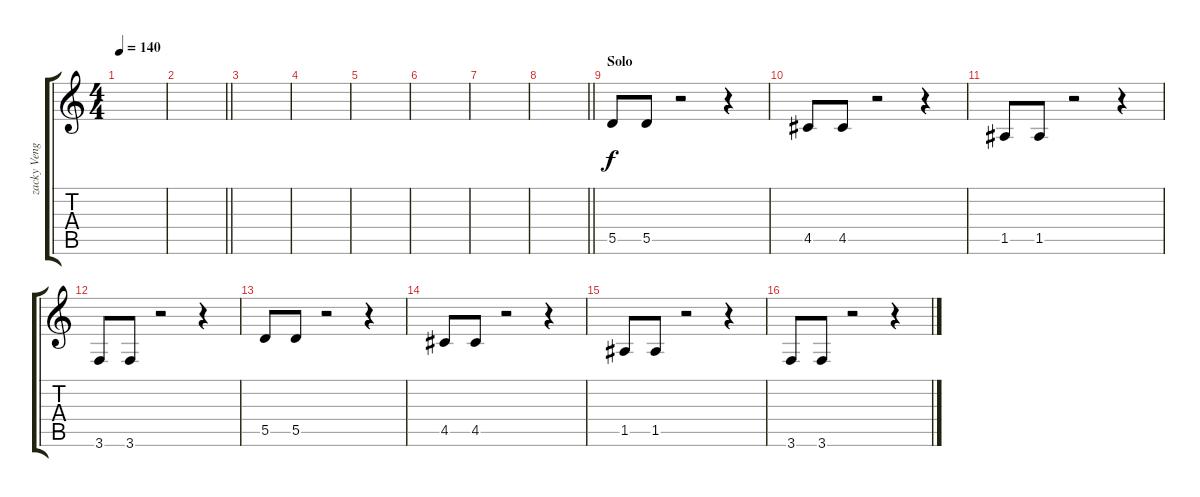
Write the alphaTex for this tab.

\track ("zacky Vengeance (electric rythm)" "zacky Veng") {instrument overdrivenguitar}
\staff {score tabs}
\tuning (E4 B3 G3 D3 A2 D2) {hide}
\ts (4 4)
\tempo 140
\clef g2
\ks c
|
\barLineRight lightlight
|
|
|
|
|
|
\barLineRight lightlight
|
\section ("" "Solo")
5.5.8{instrument electricguitarclean} 5.5.8 r.2 r.4 |
4.5.8{instrument electricguitarclean} 4.5.8 r.2 r.4 |
1.5.8{instrument electricguitarclean} 1.5.8 r.2 r.4 |
3.6.8 3.6.8 r.2 r.4 |
5.5.8{instrument electricguitarclean} 5.5.8 r.2 r.4 |
4.5.8{instrument electricguitarclean} 4.5.8 r.2 r.4 |
1.5.8{instrument electricguitarclean} 1.5.8 r.2 r.4 |
3.6.8 3.6.8 r.2 r.4
